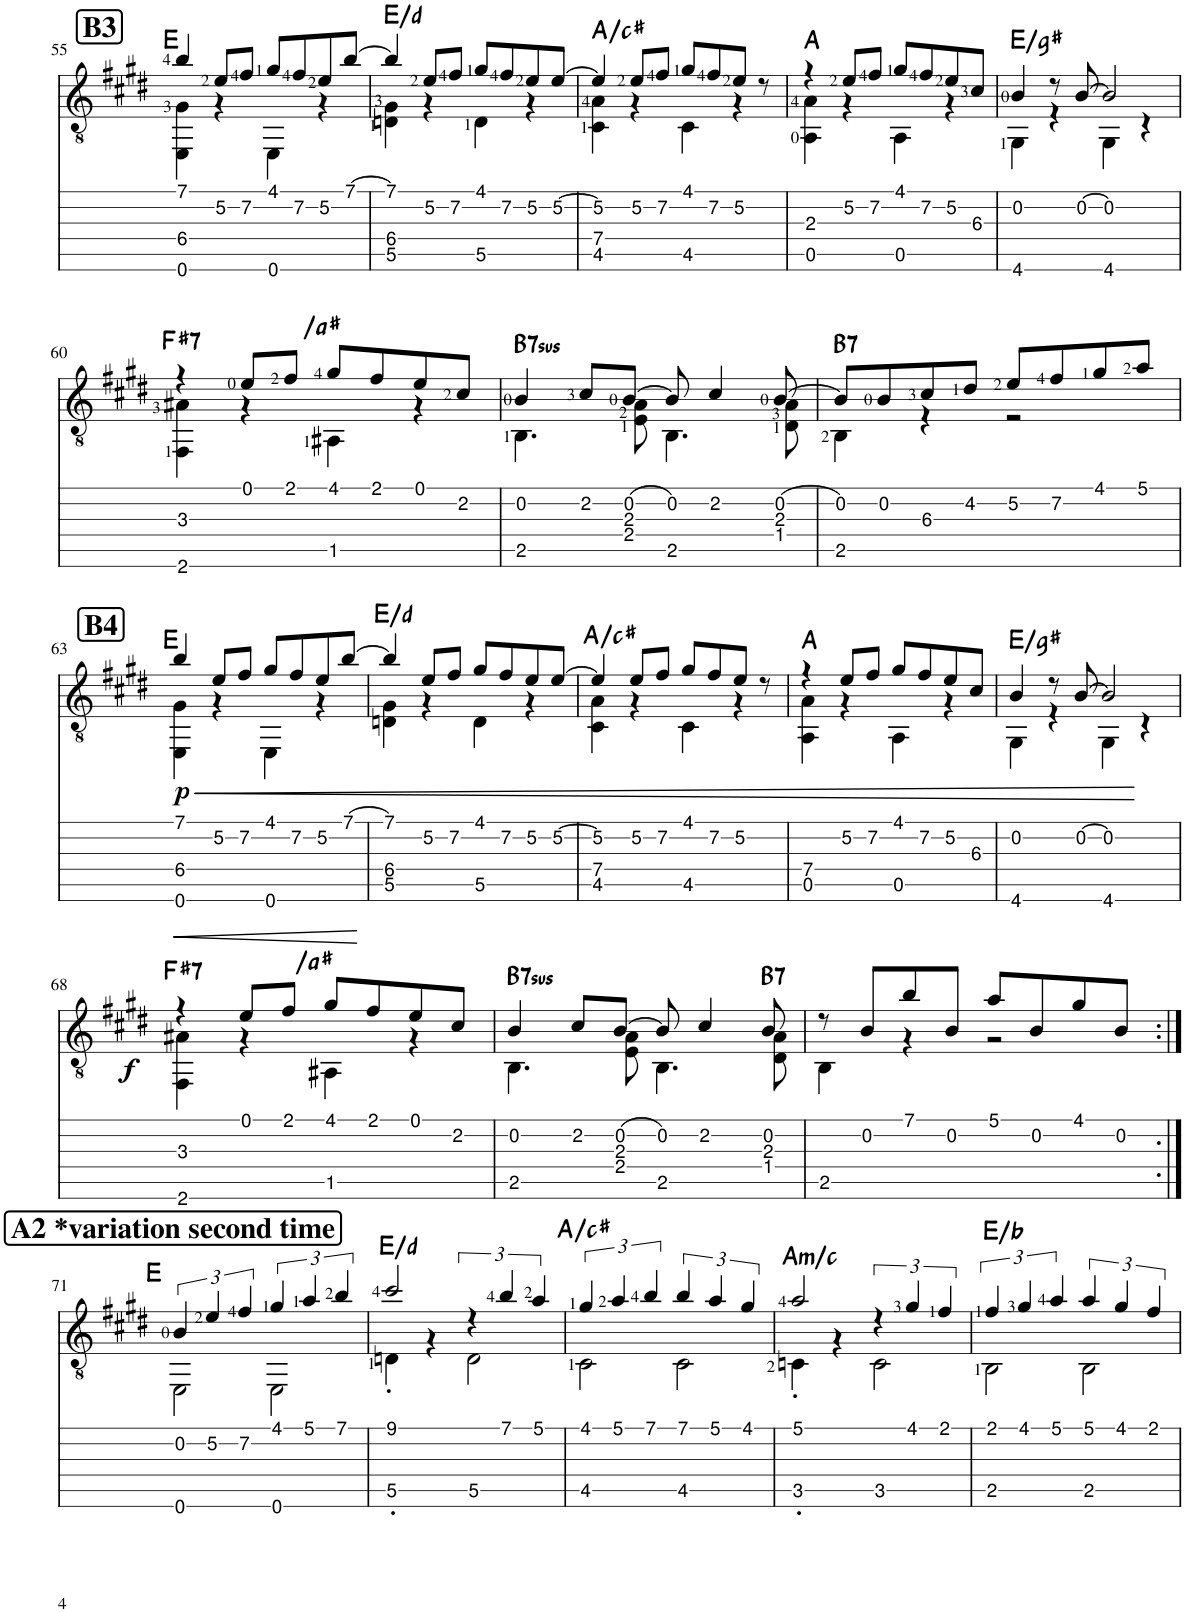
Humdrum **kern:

**kern	**kern	**dynam	**harte
*part1	*part1	*part1	*part1
*staff2	*staff1	*staff1/2	*
*I"Guitar	*	*	*
*I'Guit.	*	*	*
!!LO:PB:g=z
*	*clefGv2	*	*
*k[f#c#g#d#]	*k[f#c#g#d#]	*	*
*M4/4	*M4/4	*	*
!!LO:REH:place=s1:a:B:cj:fs=14:t=B3
=55	=55	=55	=55
*^	*^	*	*
4b	4EE 4G#	4b/	4EE\ 4G#\	.	E:maj
8eL	4r	8e/L	4r	.	.
8f#J	.	8f#/J	.	.	.
8g#L	4EE	8g#/L	4EE\	.	.
8f#J	.	8f#/	.	.	.
8eL	4r	8e/	4r	.	.
[8bJ	.	[8b/J	.	.	.
=56	=56	=56	=56	=56	=56
4b]	4D 4G#	4b/]	4Dn\ 4G#\	.	E:maj/b7
8eL	4r	8e/L	4r	.	.
8f#J	.	8f#/J	.	.	.
8g#L	4D	8g#/L	4D\	.	.
8f#J	.	8f#/	.	.	.
8eL	4r	8e/	4r	.	.
[8eJ	.	[8e/J	.	.	.
=57	=57	=57	=57	=57	=57
4e]	4C# 4A	4e/]	4C#\ 4A\	.	A:maj/3
8eL	4r	8e/L	4r	.	.
8f#J	.	8f#/J	.	.	.
8g#L	4C#	8g#/L	4C#\	.	.
8f#J	.	8f#/	.	.	.
8e	4r	8e/J	4r	.	.
8r	.	8r	.	.	.
=58	=58	=58	=58	=58	=58
4r	4AA 4A	4r	4AA\ 4A\	.	A:maj
8eL	4r	8e/L	4r	.	.
8f#J	.	8f#/J	.	.	.
8g#L	4AA	8g#/L	4AA\	.	.
8f#J	.	8f#/	.	.	.
8eL	4r	8e/	4r	.	.
8c#J	.	8c#/J	.	.	.
=59	=59	=59	=59	=59	=59
4B	4GG#	4B/	4GG#\	.	E:maj/3
8r	4r	8r	4r	.	.
[8B	.	[8B/	.	.	.
2B]	4GG#	2B/]	4GG#\	.	.
.	4r	.	4r	.	.
!!LO:LB:g=z	!!
=60	=60	=60	=60	=60	=60
!	!	!	!	!	!LO:H:kt=7
4r	4FF# 4A#	4r	4FF#\ 4A#X\	.	F#:7
8eL	4r	8e/L	4r	.	.
8f#J	.	8f#/J	.	.	.
!	!	!	!	!	!LO:H:kt=N.C.
8g#L	4AA#	8g#/L	4AA#X\	.	N
8f#J	.	8f#/	.	.	.
8eL	4r	8e/	4r	.	.
8c#J	.	8c#/J	.	.	.
=61	=61	=61	=61	=61	=61
!	!	!	!	!	!LO:H:kt=7sus
4B	4.BB	4B/	4.BB\	.	B:sus4(7)
8c#L	.	8c#/L	.	.	.
[8BJ	8E 8A	[8B/J	8E\ 8A\	.	.
8B]	4.BB	8B/]	4.BB\	.	.
4c#	.	4c#/	.	.	.
[8B	8D# 8A	[8B/	8D#\ 8A\	.	.
=62	=62	=62	=62	=62	=62
!	!	!	!	!	!LO:H:kt=7
8BL]	4BB	8B/L]	4BB\	.	B:7
8BJ	.	8B/	.	.	.
8c#L	4r	8c#/	4r	.	.
8d#J	.	8d#/J	.	.	.
8eL	2r	8e/L	2r	.	.
8f#J	.	8f#/	.	.	.
8g#L	.	8g#/	.	.	.
8aJ	.	8a/J	.	.	.
!!LO:LB:g=z	!!
!!LO:REH:place=s1:a:B:cj:fs=14:t=B4	!!
=63	=63	=63	=63	=63	=63
!	!	!	!	!LO:HP:b	!
!	!	!	!	!LO:DY:n=1:b	!
4b	4EE 4G#	4b/	4EE\ 4G#\	< p	E:maj
8eL	4r	8e/L	4r	.	.
8f#J	.	8f#/J	.	.	.
8g#L	4EE	8g#/L	4EE\	.	.
8f#J	.	8f#/	.	.	.
8eL	4r	8e/	4r	.	.
[8bJ	.	[8b/J	.	.	.
*v	*v	*	*	*	*
*	*v	*v	*	*
.	.	[	.
=64	=64	=64	=64
*^	*^	*	*
4b]	4Dn 4G#	4b/]	4Dn\ 4G#\	.	E:maj/b7
8eL	4r	8e/L	4r	.	.
8f#J	.	8f#/J	.	.	.
8g#L	4D	8g#/L	4D\	.	.
8f#J	.	8f#/	.	.	.
8eL	4r	8e/	4r	.	.
[8eJ	.	[8e/J	.	.	.
=65	=65	=65	=65	=65	=65
4e]	4C# 4A	4e/]	4C#\ 4A\	.	A:maj/3
8eL	4r	8e/L	4r	.	.
8f#J	.	8f#/J	.	.	.
8g#L	4C#	8g#/L	4C#\	.	.
8f#J	.	8f#/	.	.	.
8e	4r	8e/J	4r	.	.
8r	.	8r	.	.	.
=66	=66	=66	=66	=66	=66
4r	4AA 4A	4r	4AA\ 4A\	.	A:maj
8eL	4r	8e/L	4r	.	.
8f#J	.	8f#/J	.	.	.
8g#L	4AA	8g#/L	4AA\	.	.
8f#J	.	8f#/	.	.	.
8eL	4r	8e/	4r	.	.
8c#J	.	8c#/J	.	.	.
=67	=67	=67	=67	=67	=67
4B	4GG#	4B/	4GG#\	.	E:maj/3
8r	4r	8r	4r	.	.
[8B	.	[8B/	.	.	.
2B]	4GG#	2B/]	4GG#\	.	.
.	4r	.	4r	.	.
!!LO:LB:g=z	!!
=68	=68	=68	=68	=68	=68
!	!	!	!	!LO:DY:b	!LO:H:kt=7
4r	4FF# 4A#X	4r	4FF#\ 4A#X\	f	F#:7
8eL	4r	8e/L	4r	.	.
8f#J	.	8f#/J	.	.	.
!	!	!	!	!	!LO:H:kt=N.C.
8g#L	4AA#X	8g#/L	4AA#X\	.	N
8f#J	.	8f#/	.	.	.
8eL	4r	8e/	4r	.	.
8c#J	.	8c#/J	.	.	.
=69	=69	=69	=69	=69	=69
!	!	!	!	!	!LO:H:kt=7sus
4B	4.BB	4B/	4.BB\	.	B:sus4(7)
8c#L	.	8c#/L	.	.	.
[8BJ	8E 8A	[8B/J	8E\ 8A\	.	.
8B]	4.BB	8B/]	4.BB\	.	.
4c#	.	4c#/	.	.	.
!	!	!	!	!	!LO:H:kt=7
8B	8D# 8A	8B/	8D#\ 8A\	.	B:7
=70	=70	=70	=70	=70	=70
8r	4BB	8r	4BB\	.	.
8B	.	8B/L	.	.	.
8bL	4r	8b/	4r	.	.
8BJ	.	8B/J	.	.	.
8aL	2r	8a/L	2r	.	.
8BJ	.	8B/	.	.	.
8g#L	.	8g#/	.	.	.
8BJ	.	8B/J	.	.	.
!!LO:LB:g=z	!!
!!LO:REH:place=s1:a:B:cj:fs=14:t=A2 *variation second time	!!
=71:|!	=71:|!	=71:|!	=71:|!	=71:|!	=71:|!
*Xbrackettup	*	*	*	*	*
6B	2EE	6B/	2EE\	.	E:maj
6e	.	6e/	.	.	.
6f#	.	6f#/	.	.	.
6g#	2EE	6g#/	2EE\	.	.
6a	.	6a/	.	.	.
6b	.	6b/	.	.	.
=72	=72	=72	=72	=72	=72
2cc#	4Dn'	2cc#/	4Dn'\	.	E:maj/b7
.	4r	.	4r	.	.
6r	2D	6r	2D\	.	.
6b	.	6b/	.	.	.
6a	.	6a/	.	.	.
=73	=73	=73	=73	=73	=73
6g#	2C#	6g#/	2C#\	.	A:maj/3
6a	.	6a/	.	.	.
6b	.	6b/	.	.	.
6b	2C#	6b/	2C#\	.	.
6a	.	6a/	.	.	.
6g#	.	6g#/	.	.	.
=74	=74	=74	=74	=74	=74
!	!	!	!	!	!LO:H:kt=m
2a	4C'	2a/	4Cn'\	.	A:min/b3
.	4r	.	4r	.	.
6r	2C	6r	2C\	.	.
6g#	.	6g#/	.	.	.
6f#	.	6f#/	.	.	.
=75	=75	=75	=75	=75	=75
6f#	2BB	6f#/	2BB\	.	E:maj/5
6g#	.	6g#/	.	.	.
6a	.	6a/	.	.	.
6a	2BB	6a/	2BB\	.	.
6g#	.	6g#/	.	.	.
6f#	.	6f#/	.	.	.
*v	*v	*	*	*	*
*	*v	*v	*	*
=	=	=	=
*-	*-	*-	*-
